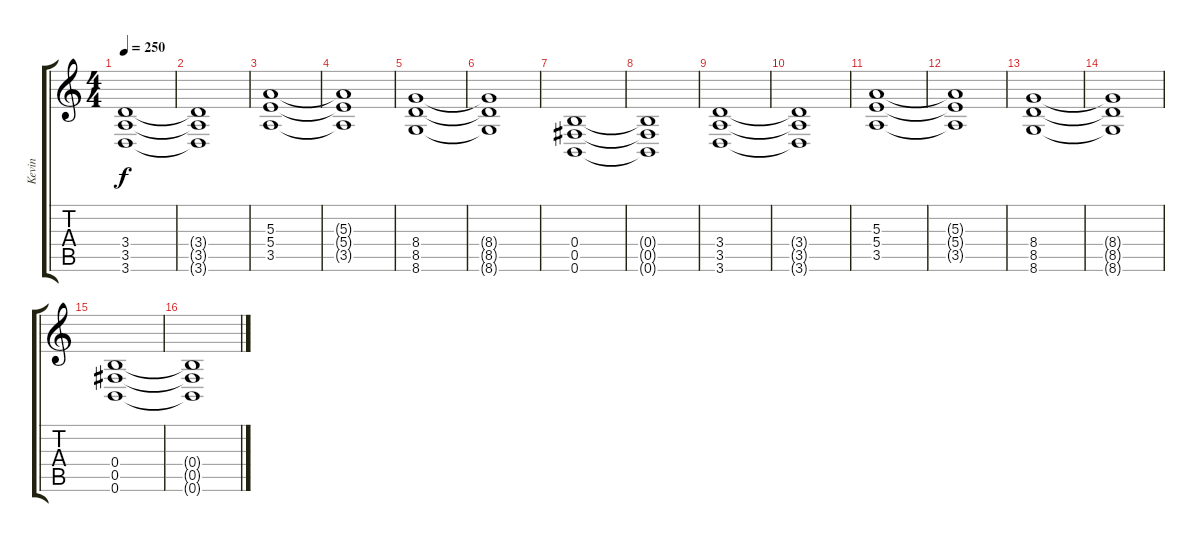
\track ("Kevin" "Kevin") {instrument distortionguitar}
\staff {score tabs}
\tuning (Db4 Ab3 E3 B2 Gb2 B1) {hide}
\ts (4 4)
\tempo 250
\clef g2
\ks c
(3.4 3.5 3.6).1{dy f} |
(3.4{t} 3.5{t} 3.6{t}).1 |
(5.3 5.4 3.5).1 |
(5.3{t} 5.4{t} 3.5{t}).1 |
(8.4 8.5 8.6).1 |
(8.4{t} 8.5{t} 8.6{t}).1 |
(0.4 0.5 0.6).1 |
(0.4{t} 0.5{t} 0.6{t}).1 |
(3.4 3.5 3.6).1 |
(3.4{t} 3.5{t} 3.6{t}).1 |
(5.3 5.4 3.5).1 |
(5.3{t} 5.4{t} 3.5{t}).1 |
(8.4 8.5 8.6).1 |
(8.4{t} 8.5{t} 8.6{t}).1 |
(0.4 0.5 0.6).1 |
(0.4{t} 0.5{t} 0.6{t}).1
